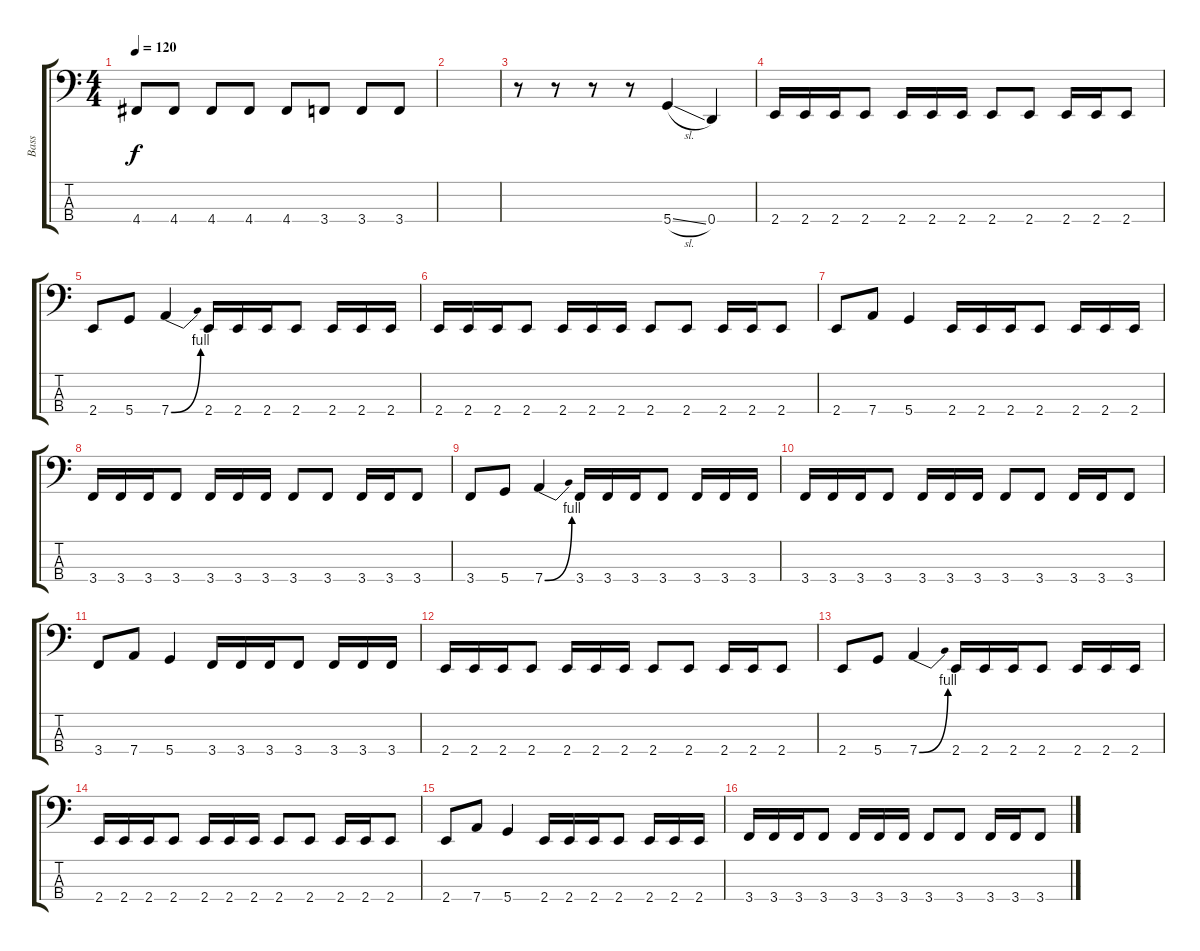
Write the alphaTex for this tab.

\track ("Bass" "Bass") {instrument slapbass1}
\staff {score tabs}
\tuning (G2 D2 A1 D1) {hide}
\ts (4 4)
\tempo 120
\clef f4
\ks c
4.4.8{dy f} 4.4.8 4.4.8 4.4.8 4.4.8 3.4.8 3.4.8 3.4.8 |
|
r.8 r.8 r.8 r.8 5.4{sl}.4 0.4.4 |
2.4.16 2.4.16 2.4.16 2.4.8 2.4.16 2.4.16 2.4.16 2.4.8 2.4.8 2.4.16 2.4.16 2.4.8 |
2.4.8 5.4.8 7.4{be (bend 0 0 60 4)}.4 2.4.16 2.4.16 2.4.16 2.4.8 2.4.16 2.4.16 2.4.16 |
2.4.16 2.4.16 2.4.16 2.4.8 2.4.16 2.4.16 2.4.16 2.4.8 2.4.8 2.4.16 2.4.16 2.4.8 |
2.4.8 7.4.8 5.4.4 2.4.16 2.4.16 2.4.16 2.4.8 2.4.16 2.4.16 2.4.16 |
3.4.16 3.4.16 3.4.16 3.4.8 3.4.16 3.4.16 3.4.16 3.4.8 3.4.8 3.4.16 3.4.16 3.4.8 |
3.4.8 5.4.8 7.4{be (bend 0 0 60 4)}.4 3.4.16 3.4.16 3.4.16 3.4.8 3.4.16 3.4.16 3.4.16 |
3.4.16 3.4.16 3.4.16 3.4.8 3.4.16 3.4.16 3.4.16 3.4.8 3.4.8 3.4.16 3.4.16 3.4.8 |
3.4.8 7.4.8 5.4.4 3.4.16 3.4.16 3.4.16 3.4.8 3.4.16 3.4.16 3.4.16 |
2.4.16 2.4.16 2.4.16 2.4.8 2.4.16 2.4.16 2.4.16 2.4.8 2.4.8 2.4.16 2.4.16 2.4.8 |
2.4.8 5.4.8 7.4{be (bend 0 0 60 4)}.4 2.4.16 2.4.16 2.4.16 2.4.8 2.4.16 2.4.16 2.4.16 |
2.4.16 2.4.16 2.4.16 2.4.8 2.4.16 2.4.16 2.4.16 2.4.8 2.4.8 2.4.16 2.4.16 2.4.8 |
2.4.8 7.4.8 5.4.4 2.4.16 2.4.16 2.4.16 2.4.8 2.4.16 2.4.16 2.4.16 |
3.4.16 3.4.16 3.4.16 3.4.8 3.4.16 3.4.16 3.4.16 3.4.8 3.4.8 3.4.16 3.4.16 3.4.8
